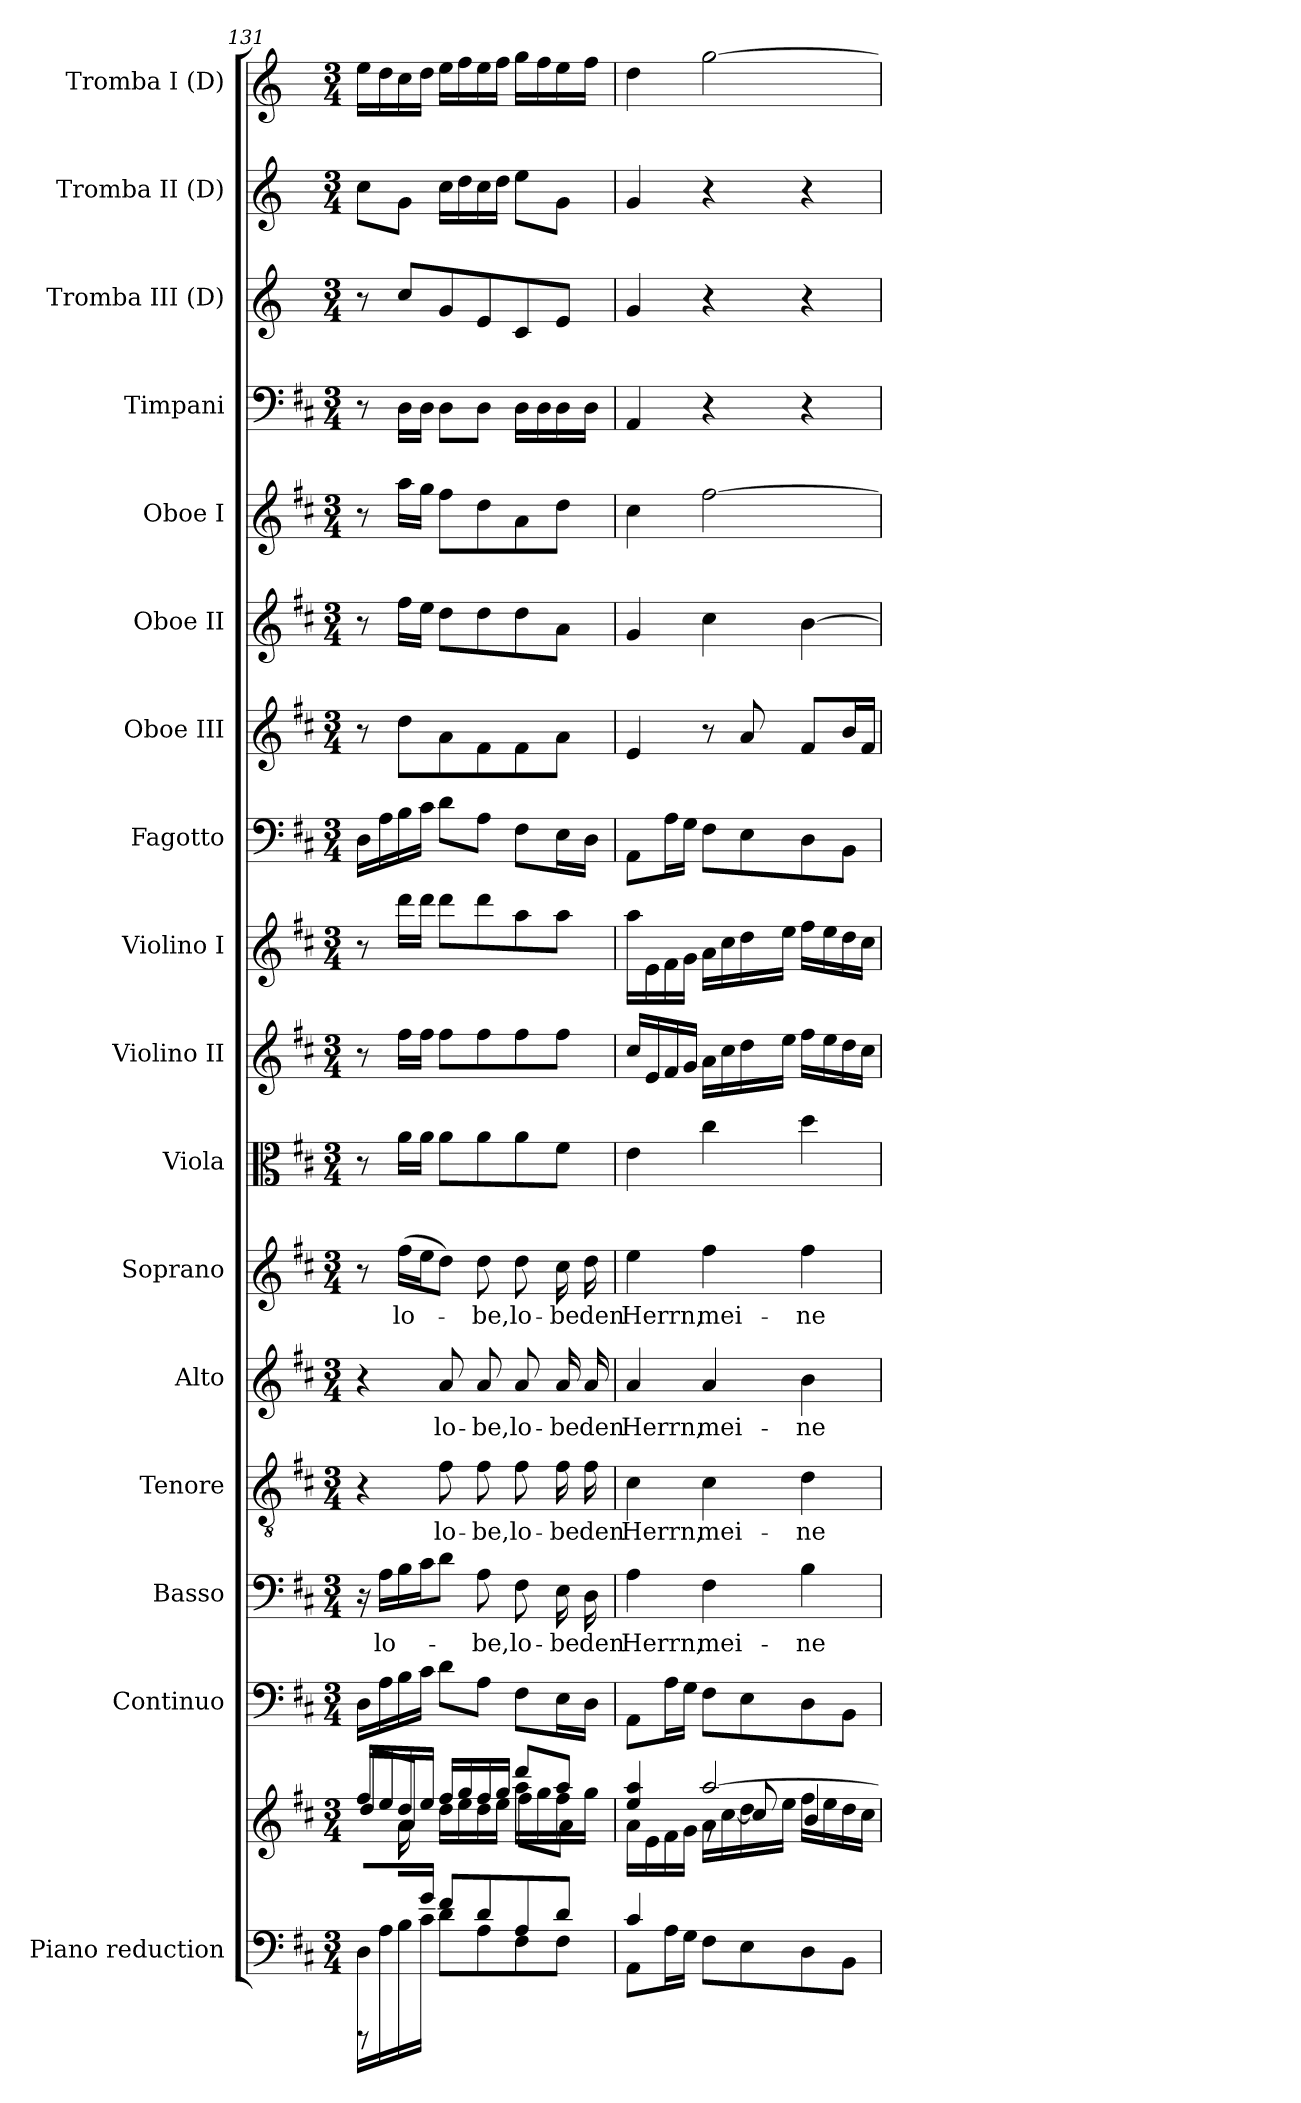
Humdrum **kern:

**kern	**kern	**kern	**kern	**text	**kern	**text	**kern	**text	**kern	**text	**kern	**kern	**kern	**kern	**kern	**kern	**kern	**kern	**kern	**kern	**kern
*part17	*part17	*part16	*part15	*part15	*part14	*part14	*part13	*part13	*part12	*part12	*part11	*part10	*part9	*part8	*part7	*part6	*part5	*part4	*part3	*part2	*part1
*staff18	*staff17	*staff16	*staff15	*staff15	*staff14	*staff14	*staff13	*staff13	*staff12	*staff12	*staff11	*staff10	*staff9	*staff8	*staff7	*staff6	*staff5	*staff4	*staff3	*staff2	*staff1
*I"Piano reduction	*	*I"Continuo	*I"Basso	*	*I"Tenore	*	*I"Alto	*	*I"Soprano	*	*I"Viola	*I"Violino II	*I"Violino I	*I"Fagotto	*I"Oboe III	*I"Oboe II	*I"Oboe I	*I"Timpani	*I"Tromba III (D)	*I"Tromba II (D)	*I"Tromba I (D)
*I'Pno	*	*	*	*	*	*	*	*	*	*	*	*	*	*	*I'Ob	*I'Ob	*I'Ob	*I'Timp	*	*	*
*clefF4	*clefG2	*clefF4	*clefF4	*	*clefGv2	*	*clefG2	*	*clefG2	*	*clefC3	*clefG2	*clefG2	*clefF4	*clefG2	*clefG2	*clefG2	*clefF4	*clefG2	*clefG2	*clefG2
*	*	*	*	*	*	*	*	*	*	*	*	*	*	*	*	*	*	*	*ITrd-1c-2	*ITrd-1c-2	*ITrd-1c-2
*k[f#c#]	*k[f#c#]	*k[f#c#]	*k[f#c#]	*	*k[f#c#]	*	*k[f#c#]	*	*k[f#c#]	*	*k[f#c#]	*k[f#c#]	*k[f#c#]	*k[f#c#]	*k[f#c#]	*k[f#c#]	*k[f#c#]	*k[f#c#]	*k[f#c#]	*k[f#c#]	*k[f#c#]
*M3/4	*M3/4	*M3/4	*M3/4	*	*M3/4	*	*M3/4	*	*M3/4	*	*M3/4	*M3/4	*M3/4	*M3/4	*M3/4	*M3/4	*M3/4	*M3/4	*M3/4	*M3/4	*M3/4
=131	=131	=131	=131	=131	=131	=131	=131	=131	=131	=131	=131	=131	=131	=131	=131	=131	=131	=131	=131	=131	=131
*^	*^	*	*	*	*	*	*	*	*	*	*	*	*	*	*	*	*	*	*	*	*
*	*	*	*^	*	*	*	*	*	*	*	*	*	*	*	*	*	*	*	*	*	*	*	*
*	*	*	*	*^	*	*	*	*	*	*	*	*	*	*	*	*	*	*	*	*	*	*	*	*
8rBBBB	16D\LL	16ff#/LL	8dd\L	2ryy	8ryy	16D\LL	16r	.	4r	.	4r	.	8r	.	8r	8r	8r	16D\LL	8r	8r	8r	8r	8r	8dd\L	16ff#\LL
!	!	!	!	!	!	!	!	!LO:LY:b	!	!	!	!	!	!	!	!	!	!	!	!	!	!	!	!	!
.	16A\	16ee/	.	.	.	16A\	16A\LL	lo-	.	.	.	.	.	.	.	.	.	16A\	.	.	.	.	.	.	16ee\
!	!	!	!	!	!	!	!	!	!	!	!	!	!	!LO:LY:b	!	!	!	!	!	!	!	!	!	!	!
16ryy	16B\	16dd/	8a/J	.	16a\LL	16B\	16B\	.	.	.	.	.	(>16ff#\LL	lo-	16a\LL	16ff#\LL	16ddd\LL	16B\	8dd\L	16ff#\LL	16aa\LL	16D\LL	8dd/L	8a\J	16dd\
16g/JJ	16c#\JJ	16ee/JJ	.	.	2ryy	16c#\JJ	16c#\J	.	.	.	.	.	16ee\J	.	16a\JJ	16ff#\JJ	16ddd\JJ	16c#\JJ	.	16ee\JJ	16gg\JJ	16D\JJ	.	.	16ee\JJ
!	!	!	!	!	!	!	!	!	!	!LO:LY:b	!	!LO:LY:b	!	!	!	!	!	!	!	!	!	!	!	!	!
8f#/L	8d\L	16ff#/LL	16dd\LL	.	.	8d\L	8d\J	.	8f#\	lo-	8a/	lo-	8dd\J)	.	8a\L	8ff#\L	8ddd\L	8d\L	8a\	8dd\L	8ff#\L	8D\L	8a/	16dd\LL	16ff#\LL
.	.	16gg/	16ee\	.	.	.	.	.	.	.	.	.	.	.	.	.	.	.	.	.	.	.	.	16ee\	16gg\
!	!	!	!	!	!	!	!	!LO:LY:b	!	!LO:LY:b	!	!LO:LY:b	!	!LO:LY:b	!	!	!	!	!	!	!	!	!	!	!
8d/	8A\	16ff#/	16dd\	.	.	8A\J	8A\	-be,	8f#\	be,	8a/	be,	8dd\	-be,	8a\	8ff#\	8ddd\	8A\J	8f#\	8dd\	8dd\	8D\J	8f#/	16dd\	16ff#\
.	.	16gg/JJ	16ee\JJ	.	.	.	.	.	.	.	.	.	.	.	.	.	.	.	.	.	.	.	.	16ee\JJ	16gg\JJ
!	!	!	!	!	!	!	!	!LO:LY:b	!	!LO:LY:b	!	!LO:LY:b	!	!LO:LY:b	!	!	!	!	!	!	!	!	!	!	!
8A/	8F#\	8ddd/L	16aa\LL	8ff#\L	.	8F#\L	8F#\	lo-	8f#\	lo-	8a/	lo-	8dd\	lo-	8a\	8ff#\	8aa\	8F#\L	8f#\	8dd\	8a\	16D\LL	8d/	8ff#\L	16aa\LL
.	.	.	16gg\	.	.	.	.	.	.	.	.	.	.	.	.	.	.	.	.	.	.	16D\	.	.	16gg\
!	!	!	!	!	!	!	!	!LO:LY:b	!	!LO:LY:b	!	!LO:LY:b	!	!LO:LY:b	!	!	!	!	!	!	!	!	!	!	!
8d/J	8F#\J	8aa/J	16ff#\	8a\J	.	16E\L	16E\	be	16f#\	be	16a/	be	16cc#\	be	8f#\J	8ff#\J	8aa\J	16E\L	8a\J	8a\J	8dd\J	16D\	8f#/J	8a\J	16ff#\
!	!	!	!	!	!	!	!	!LO:LY:b	!	!LO:LY:b	!	!LO:LY:b	!	!LO:LY:b	!	!	!	!	!	!	!	!	!	!	!
.	.	.	16gg\JJ	.	16ryy	16D\JJ	16D\	den	16f#\	den	16a/	den	16dd\	den	.	.	.	16D\JJ	.	.	.	16D\JJ	.	.	16gg\JJ
=132	=132	=132	=132	=132	=132	=132	=132	=132	=132	=132	=132	=132	=132	=132	=132	=132	=132	=132	=132	=132	=132	=132	=132	=132	=132
!	!	!	!	!	!	!	!	!LO:LY:b	!	!LO:LY:b	!	!LO:LY:b	!	!LO:LY:b	!	!	!	!	!	!	!	!	!	!	!
*	*	*	*	*v	*v	*	*	*	*	*	*	*	*	*	*	*	*	*	*	*	*	*	*	*	*
4c#/	8AA\L	4ee/ 4aa/	16a\LL	4ryy	8AA\L	4A\	Herrn,	4c#\	Herrn,	4a/	Herrn,	4ee\	Herrn,	4e\	16cc#/LL	16aa\LL	8AA\L	4e/	4g/	4cc#\	4AA/	4a/	4a/	4ee\
.	.	.	16e\	.	.	.	.	.	.	.	.	.	.	.	16e/	16e\	.	.	.	.	.	.	.	.
.	16A\L	.	16f#\	.	16A\L	.	.	.	.	.	.	.	.	.	16f#/	16f#\	16A\L	.	.	.	.	.	.	.
.	16G\JJ	.	16g\JJ	.	16G\JJ	.	.	.	.	.	.	.	.	.	16g/JJ	16g\JJ	16G\JJ	.	.	.	.	.	.	.
!	!	!	!	!	!	!	!LO:LY:b	!	!LO:LY:b	!	!LO:LY:b	!	!LO:LY:b	!	!	!	!	!	!	!	!	!	!	!
2ryy	8F#\L	[2aa/	16a\LL	8rg	8F#\L	4F#\	mei-	4c#\	mei-	4a/	mei-	4ff#\	mei-	4cc#\	16a\LL	16a\LL	8F#\L	8r	4cc#\	[2ff#\	4r	4r	4r	[2aa\
.	.	.	[16cc#\	.	.	.	.	.	.	.	.	.	.	.	16cc#\	16cc#\	.	.	.	.	.	.	.	.
.	8E\	.	16dd\	8cc#/]	8E\	.	.	.	.	.	.	.	.	.	16dd\	16dd\	8E\	8a/	.	.	.	.	.	.
.	.	.	16ee\JJ	.	.	.	.	.	.	.	.	.	.	.	16ee\JJ	16ee\JJ	.	.	.	.	.	.	.	.
!	!	!	!	!	!	!	!LO:LY:b	!	!LO:LY:b	!	!LO:LY:b	!	!LO:LY:b	!	!	!	!	!	!	!	!	!	!	!
.	8D\	.	16ff#\LL	4b/	8D\	4B\	ne	4d\	ne	4b\	ne	4ff#\	ne	4dd\	16ff#\LL	16ff#\LL	8D\	8f#/L	[4b\	.	4r	4r	4r	.
.	.	.	16ee\	.	.	.	.	.	.	.	.	.	.	.	16ee\	16ee\	.	.	.	.	.	.	.	.
.	8BB\J	.	16dd\	.	8BB\J	.	.	.	.	.	.	.	.	.	16dd\	16dd\	8BB\J	16b/L	.	.	.	.	.	.
.	.	.	16cc#\JJ	.	.	.	.	.	.	.	.	.	.	.	16cc#\JJ	16cc#\JJ	.	16f#/JJ	.	.	.	.	.	.
*v	*v	*	*	*	*	*	*	*	*	*	*	*	*	*	*	*	*	*	*	*	*	*	*	*
*	*v	*v	*v	*	*	*	*	*	*	*	*	*	*	*	*	*	*	*	*	*	*	*	*
=	=	=	=	=	=	=	=	=	=	=	=	=	=	=	=	=	=	=	=	=	=
*-	*-	*-	*-	*-	*-	*-	*-	*-	*-	*-	*-	*-	*-	*-	*-	*-	*-	*-	*-	*-	*-
